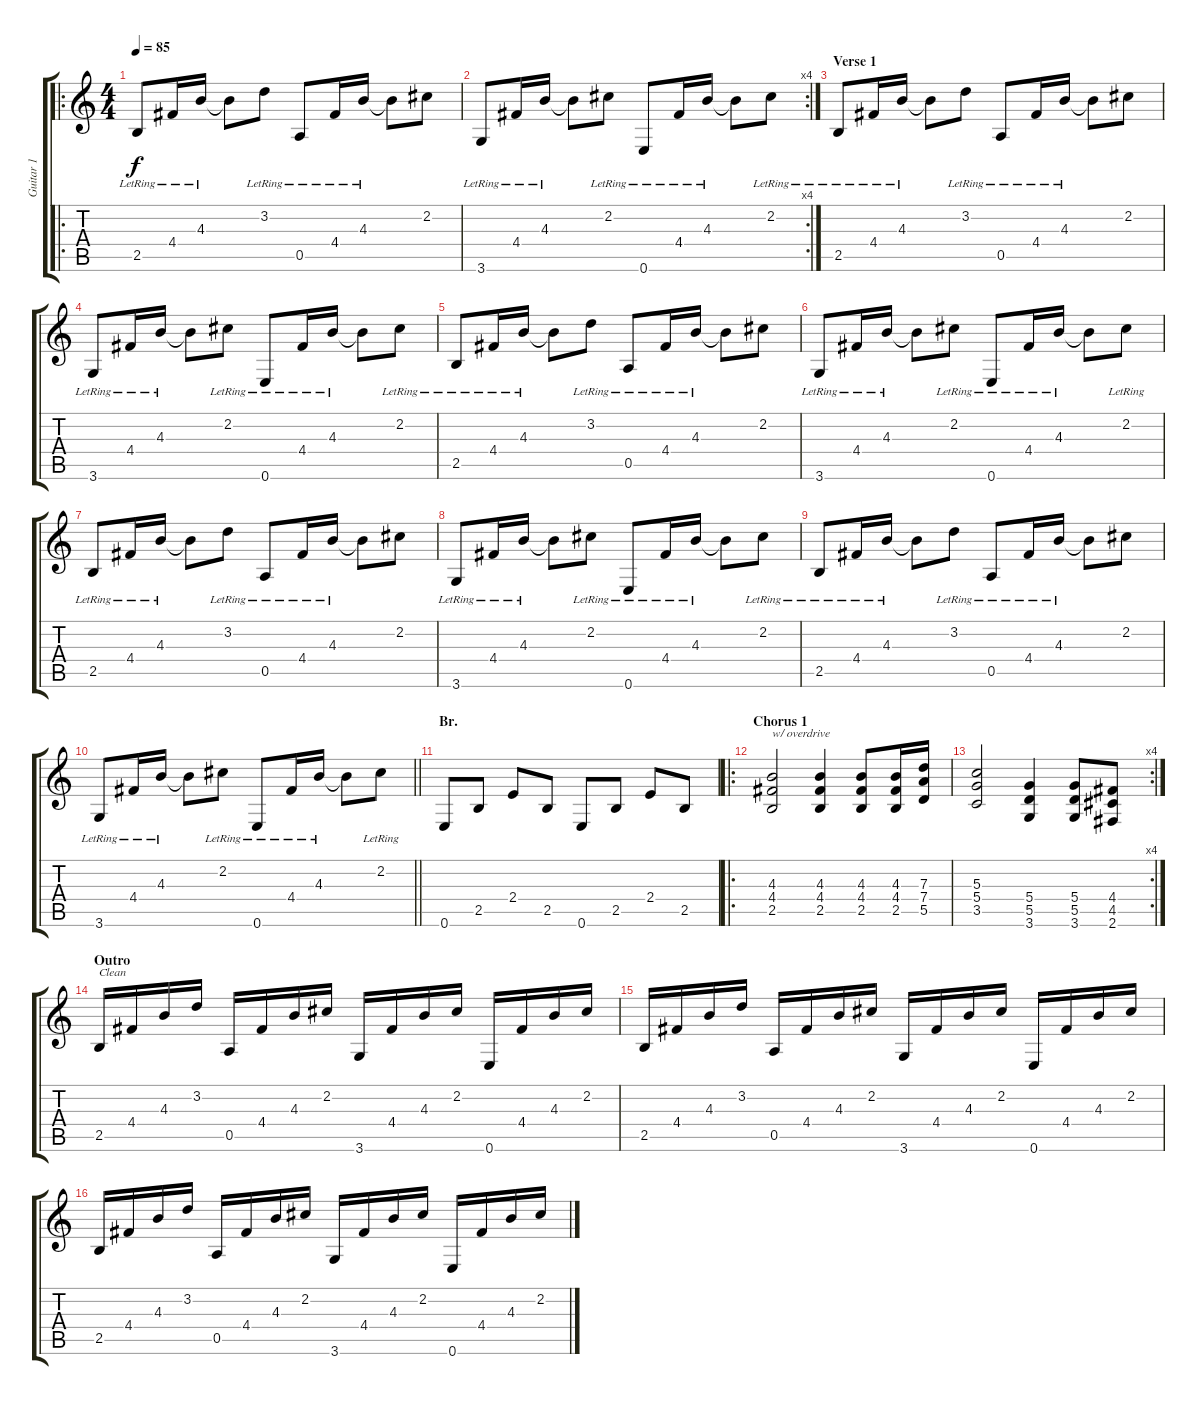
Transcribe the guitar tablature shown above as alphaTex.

\track ("Guitar 1" "Guitar 1") {instrument acousticguitarnylon}
\staff {score tabs}
\tuning (E4 B3 G3 D3 A2 E2) {hide}
\ro
\ts (4 4)
\tempo 85
\clef g2
\ks c
2.5{lr}.8{dy f} 4.4{lr}.16 4.3{lr}.16 4.3{t}.8 3.2{lr}.8 0.5{lr}.8 4.4{lr}.16 4.3{lr}.16 4.3{t}.8 2.2.8 |
\rc 4
3.6{lr}.8 4.4{lr}.16 4.3{lr}.16 4.3{t}.8 2.2{lr}.8 0.6{lr}.8 4.4{lr}.16 4.3{lr}.16 4.3{t}.8 2.2{lr}.8 |
\section ("" "Verse 1")
2.5{lr}.8 4.4{lr}.16 4.3{lr}.16 4.3{t}.8 3.2{lr}.8 0.5{lr}.8 4.4{lr}.16 4.3{lr}.16 4.3{t}.8 2.2.8 |
3.6{lr}.8 4.4{lr}.16 4.3{lr}.16 4.3{t}.8 2.2{lr}.8 0.6{lr}.8 4.4{lr}.16 4.3{lr}.16 4.3{t}.8 2.2{lr}.8 |
2.5{lr}.8 4.4{lr}.16 4.3{lr}.16 4.3{t}.8 3.2{lr}.8 0.5{lr}.8 4.4{lr}.16 4.3{lr}.16 4.3{t}.8 2.2.8 |
3.6{lr}.8 4.4{lr}.16 4.3{lr}.16 4.3{t}.8 2.2{lr}.8 0.6{lr}.8 4.4{lr}.16 4.3{lr}.16 4.3{t}.8 2.2{lr}.8 |
2.5{lr}.8 4.4{lr}.16 4.3{lr}.16 4.3{t}.8 3.2{lr}.8 0.5{lr}.8 4.4{lr}.16 4.3{lr}.16 4.3{t}.8 2.2.8 |
3.6{lr}.8 4.4{lr}.16 4.3{lr}.16 4.3{t}.8 2.2{lr}.8 0.6{lr}.8 4.4{lr}.16 4.3{lr}.16 4.3{t}.8 2.2{lr}.8 |
2.5{lr}.8 4.4{lr}.16 4.3{lr}.16 4.3{t}.8 3.2{lr}.8 0.5{lr}.8 4.4{lr}.16 4.3{lr}.16 4.3{t}.8 2.2.8 |
\barLineRight lightlight
3.6{lr}.8 4.4{lr}.16 4.3{lr}.16 4.3{t}.8 2.2{lr}.8 0.6{lr}.8 4.4{lr}.16 4.3{lr}.16 4.3{t}.8 2.2{lr}.8 |
\section ("" "Br.")
0.6.8 2.5.8 2.4.8 2.5.8 0.6.8 2.5.8 2.4.8 2.5.8 |
\ro
\section ("" "Chorus 1")
(4.3 4.4 2.5).2{txt "w/ overdrive" instrument overdrivenguitar} (4.3 4.4 2.5).4 (4.3 4.4 2.5).8 (4.3 4.4 2.5).16 (7.3 7.4 5.5).16 |
\rc 4
(5.3 5.4 3.5).2 (5.4 5.5 3.6).4 (5.4 5.5 3.6).8 (4.4 4.5 2.6).8 |
\section ("" "Outro")
2.5.16{txt "Clean" instrument acousticguitarnylon} 4.4.16 4.3.16 3.2.16 0.5.16 4.4.16 4.3.16 2.2.16 3.6.16 4.4.16 4.3.16 2.2.16 0.6.16 4.4.16 4.3.16 2.2.16 |
2.5.16 4.4.16 4.3.16 3.2.16 0.5.16 4.4.16 4.3.16 2.2.16 3.6.16 4.4.16 4.3.16 2.2.16 0.6.16 4.4.16 4.3.16 2.2.16 |
2.5.16 4.4.16 4.3.16 3.2.16 0.5.16 4.4.16 4.3.16 2.2.16 3.6.16 4.4.16 4.3.16 2.2.16 0.6.16 4.4.16 4.3.16 2.2.16
